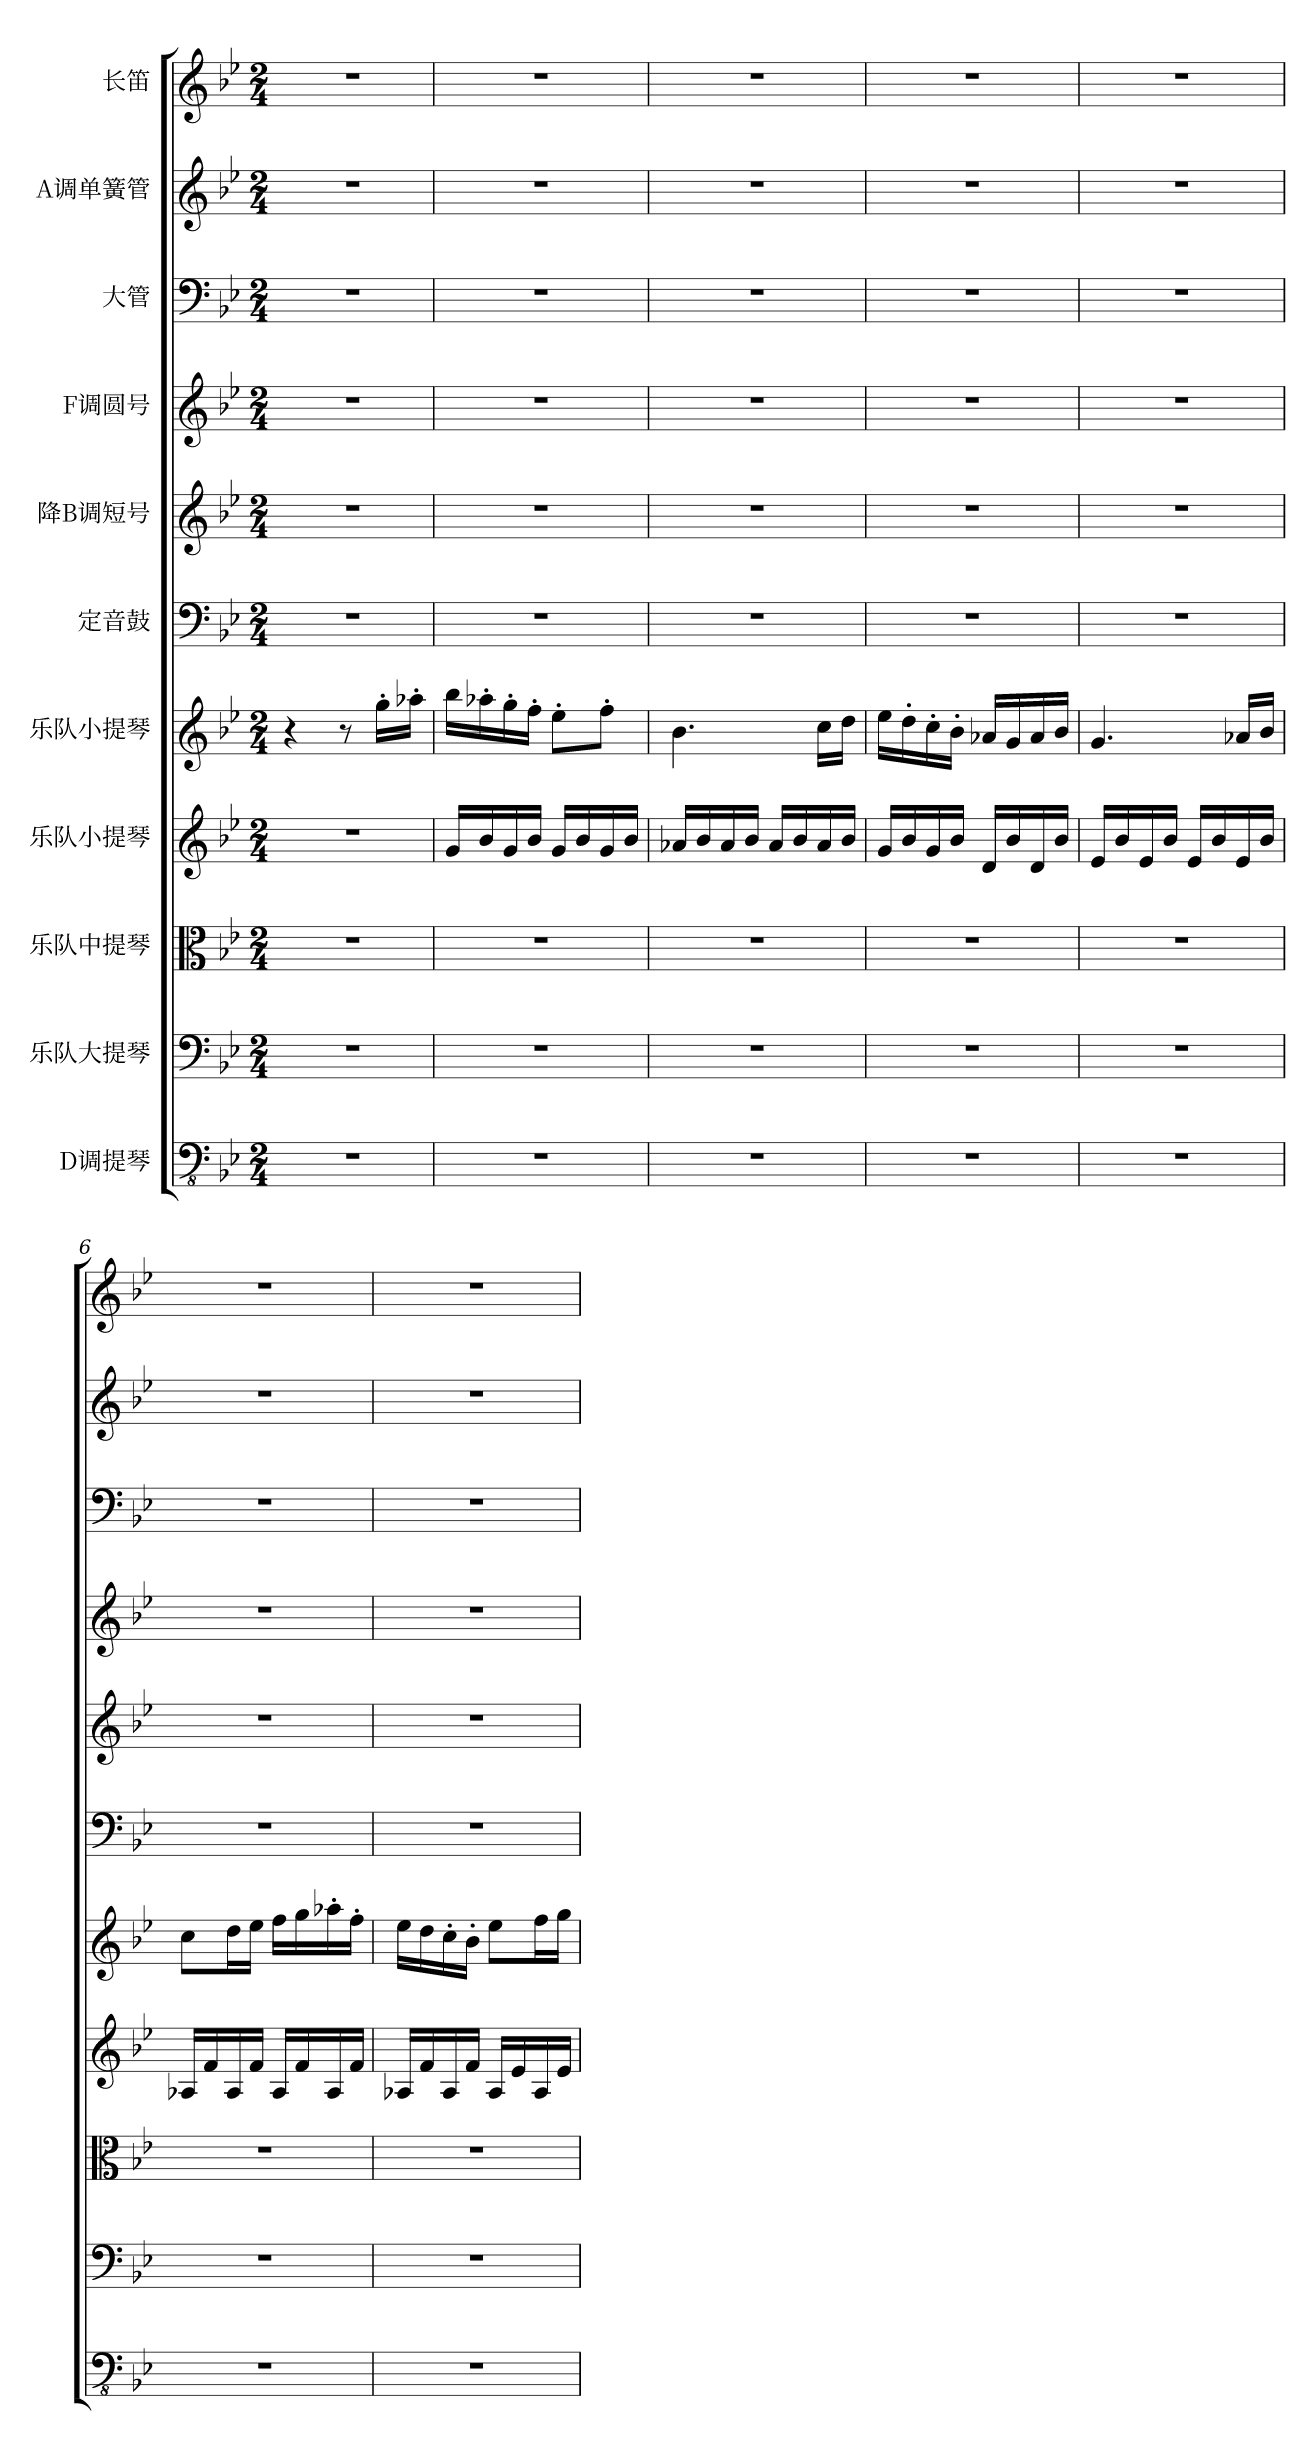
**kern	**kern	**kern	**kern	**kern	**kern	**kern	**kern	**kern	**kern	**kern
*part11	*part10	*part9	*part8	*part7	*part6	*part5	*part4	*part3	*part2	*part1
*staff11	*staff10	*staff9	*staff8	*staff7	*staff6	*staff5	*staff4	*staff3	*staff2	*staff1
*I"D调提琴	*I"乐队大提琴	*I"乐队中提琴	*I"乐队小提琴	*I"乐队小提琴	*I"定音鼓	*I"降B调短号	*I"F调圆号	*I"大管	*I"A调单簧管	*I"长笛
*clefFv4	*clefF4	*clefC3	*clefG2	*clefG2	*clefF4	*clefG2	*clefG2	*clefF4	*clefG2	*clefG2
*ITrd7c12	*	*	*	*	*	*ITrd1c2	*ITrd4c7	*	*ITrd2c3	*
*k[b-e-]	*k[b-e-]	*k[b-e-]	*k[b-e-]	*k[b-e-]	*k[b-e-]	*k[b-e-a-d-]	*k[b-e-a-]	*k[b-e-]	*k[f#]	*k[b-e-]
*M2/4	*M2/4	*M2/4	*M2/4	*M2/4	*M2/4	*M2/4	*M2/4	*M2/4	*M2/4	*M2/4
*MM127	*MM127	*MM127	*MM127	*MM127	*MM127	*MM127	*MM127	*MM127	*MM127	*MM127
=1	=1	=1	=1	=1	=1	=1	=1	=1	=1	=1
2r	2r	2r	2r	4r	2r	2r	2r	2r	2r	2r
.	.	.	.	8r	.	.	.	.	.	.
.	.	.	.	16gg'\LL	.	.	.	.	.	.
.	.	.	.	16aa-X'\JJ	.	.	.	.	.	.
=2	=2	=2	=2	=2	=2	=2	=2	=2	=2	=2
*	*	*	*	*	*	*	*	*	*	*MM132
2r	2r	2r	16g/LL	16bb-\LL	2r	2r	2r	2r	2r	2r
.	.	.	16b-/	16aa-X'\	.	.	.	.	.	.
.	.	.	16g/	16gg'\	.	.	.	.	.	.
.	.	.	16b-/JJ	16ff'\JJ	.	.	.	.	.	.
.	.	.	16g/LL	8ee-'\L	.	.	.	.	.	.
.	.	.	16b-/	.	.	.	.	.	.	.
.	.	.	16g/	8ff'\J	.	.	.	.	.	.
.	.	.	16b-/JJ	.	.	.	.	.	.	.
=3	=3	=3	=3	=3	=3	=3	=3	=3	=3	=3
2r	2r	2r	16a-X/LL	4.b-\	2r	2r	2r	2r	2r	2r
.	.	.	16b-/	.	.	.	.	.	.	.
.	.	.	16a-/	.	.	.	.	.	.	.
.	.	.	16b-/JJ	.	.	.	.	.	.	.
.	.	.	16a-/LL	.	.	.	.	.	.	.
.	.	.	16b-/	.	.	.	.	.	.	.
.	.	.	16a-/	16cc\LL	.	.	.	.	.	.
.	.	.	16b-/JJ	16dd\JJ	.	.	.	.	.	.
=4	=4	=4	=4	=4	=4	=4	=4	=4	=4	=4
2r	2r	2r	16g/LL	16ee-\LL	2r	2r	2r	2r	2r	2r
.	.	.	16b-/	16dd'\	.	.	.	.	.	.
.	.	.	16g/	16cc'\	.	.	.	.	.	.
.	.	.	16b-/JJ	16b-'\JJ	.	.	.	.	.	.
.	.	.	16d/LL	16a-X/LL	.	.	.	.	.	.
.	.	.	16b-/	16g/	.	.	.	.	.	.
.	.	.	16d/	16a-/	.	.	.	.	.	.
.	.	.	16b-/JJ	16b-/JJ	.	.	.	.	.	.
!!LO:PB:g=z
=5	=5	=5	=5	=5	=5	=5	=5	=5	=5	=5
2r	2r	2r	16e-/LL	4.g/	2r	2r	2r	2r	2r	2r
.	.	.	16b-/	.	.	.	.	.	.	.
.	.	.	16e-/	.	.	.	.	.	.	.
.	.	.	16b-/JJ	.	.	.	.	.	.	.
.	.	.	16e-/LL	.	.	.	.	.	.	.
.	.	.	16b-/	.	.	.	.	.	.	.
.	.	.	16e-/	16a-X/LL	.	.	.	.	.	.
.	.	.	16b-/JJ	16b-/JJ	.	.	.	.	.	.
=6	=6	=6	=6	=6	=6	=6	=6	=6	=6	=6
2r	2r	2r	16A-X/LL	8cc\L	2r	2r	2r	2r	2r	2r
.	.	.	16f/	.	.	.	.	.	.	.
.	.	.	16A-/	16dd\L	.	.	.	.	.	.
.	.	.	16f/JJ	16ee-\JJ	.	.	.	.	.	.
.	.	.	16A-/LL	16ff\LL	.	.	.	.	.	.
.	.	.	16f/	16gg\	.	.	.	.	.	.
.	.	.	16A-/	16aa-X'\	.	.	.	.	.	.
.	.	.	16f/JJ	16ff'\JJ	.	.	.	.	.	.
=7	=7	=7	=7	=7	=7	=7	=7	=7	=7	=7
2r	2r	2r	16A-X/LL	16ee-\LL	2r	2r	2r	2r	2r	2r
.	.	.	16f/	16dd\	.	.	.	.	.	.
.	.	.	16A-/	16cc'\	.	.	.	.	.	.
.	.	.	16f/JJ	16b-'\JJ	.	.	.	.	.	.
.	.	.	16A-/LL	8ee-\L	.	.	.	.	.	.
.	.	.	16e-/	.	.	.	.	.	.	.
.	.	.	16A-/	16ff\L	.	.	.	.	.	.
.	.	.	16e-/JJ	16gg\JJ	.	.	.	.	.	.
=	=	=	=	=	=	=	=	=	=	=
*-	*-	*-	*-	*-	*-	*-	*-	*-	*-	*-
